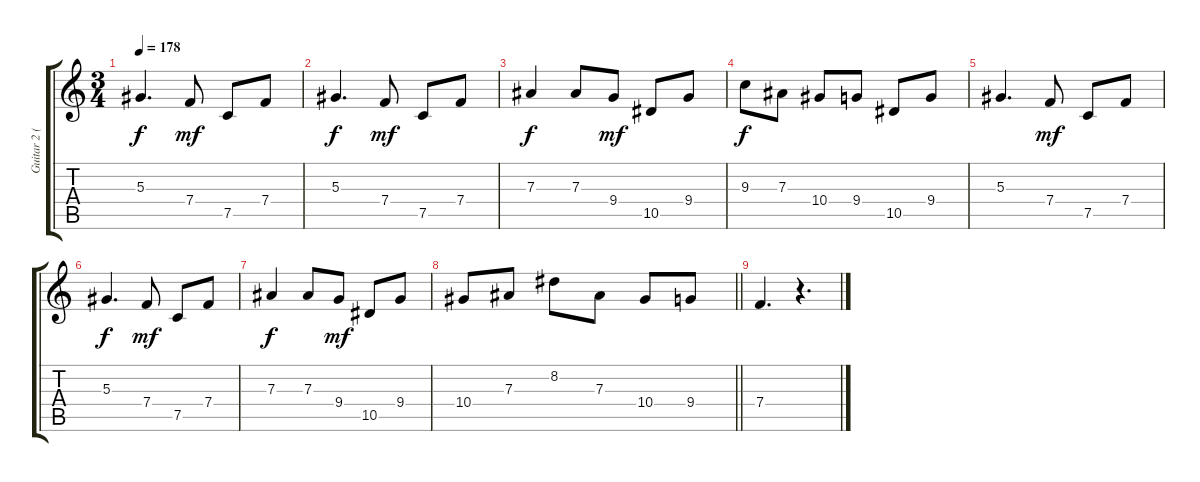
\track ("Guitar 2 (Lead)" "Guitar 2 (") {instrument distortionguitar}
\staff {score tabs}
\tuning (C4 G3 Eb3 Bb2 F2 C2) {hide}
\ts (3 4)
\tempo 178
\clef g2
\ks c
5.3.4{d dy f volume 14 balance 14 instrument distortionguitar} 7.4.8{dy mf} 7.5.8 7.4.8 |
5.3.4{d dy f} 7.4.8{dy mf} 7.5.8 7.4.8 |
7.3.4{dy f} 7.3.8 9.4.8{dy mf} 10.5.8 9.4.8 |
9.3.8{dy f} 7.3.8 10.4.8 9.4.8 10.5.8 9.4.8 |
5.3.4{d} 7.4.8{dy mf} 7.5.8 7.4.8 |
5.3.4{d dy f} 7.4.8{dy mf} 7.5.8 7.4.8 |
7.3.4{dy f} 7.3.8 9.4.8{dy mf} 10.5.8 9.4.8 |
\barLineRight lightlight
10.4.8 7.3.8 8.2.8 7.3.8 10.4.8 9.4.8 |
7.4.4{d} r.4{d}
